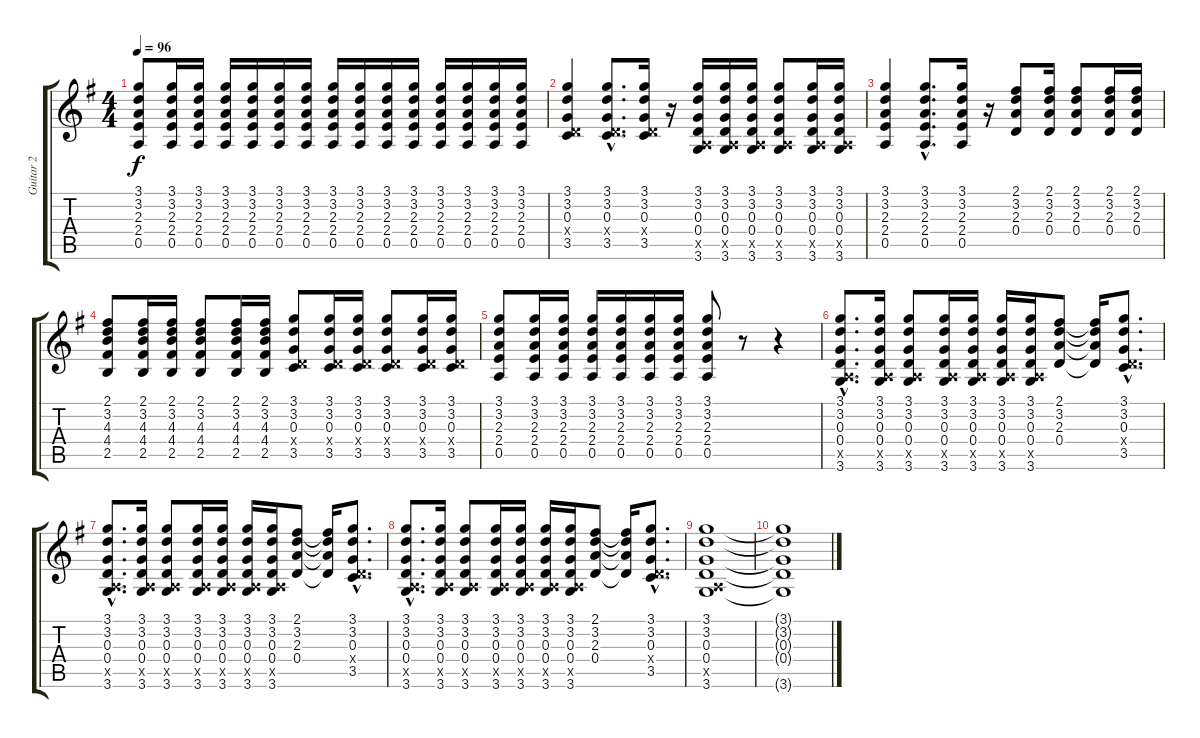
\track ("Guitar 2" "Guitar 2") {instrument overdrivenguitar}
\staff {score tabs}
\tuning (E4 B3 G3 D3 A2 E2) {hide}
\ts (4 4)
\tempo 96
\clef g2
\ks g
(3.1 3.2 2.3 2.4 0.5).8{dy f} (3.1 3.2 2.3 2.4 0.5).16 (3.1 3.2 2.3 2.4 0.5).16 (3.1 3.2 2.3 2.4 0.5).16 (3.1 3.2 2.3 2.4 0.5).16 (3.1 3.2 2.3 2.4 0.5).16 (3.1 3.2 2.3 2.4 0.5).16 (3.1 3.2 2.3 2.4 0.5).16 (3.1 3.2 2.3 2.4 0.5).16 (3.1 3.2 2.3 2.4 0.5).16 (3.1 3.2 2.3 2.4 0.5).16 (3.1 3.2 2.3 2.4 0.5).16 (3.1 3.2 2.3 2.4 0.5).16 (3.1 3.2 2.3 2.4 0.5).16 (3.1 3.2 2.3 2.4 0.5).16 |
(3.1 3.2 0.3 0.4{x} 3.5).4 (3.1{hac} 3.2{hac} 0.3{hac} 0.4{hac x} 3.5{hac}).8{d} (3.1 3.2 0.3 0.4{x} 3.5).16 r.16 (3.1 3.2 0.3 0.4 0.5{x} 3.6).16 (3.1 3.2 0.3 0.4 0.5{x} 3.6).16 (3.1 3.2 0.3 0.4 0.5{x} 3.6).16 (3.1 3.2 0.3 0.4 0.5{x} 3.6).8 (3.1 3.2 0.3 0.4 0.5{x} 3.6).16 (3.1 3.2 0.3 0.4 0.5{x} 3.6).16 |
(3.1 3.2 2.3 2.4 0.5).4 (3.1{hac} 3.2{hac} 2.3{hac} 2.4{hac} 0.5{hac}).8{d} (3.1 3.2 2.3 2.4 0.5).16 r.16 (2.1 3.2 2.3 0.4).8 (2.1 3.2 2.3 0.4).16 (2.1 3.2 2.3 0.4).8 (2.1 3.2 2.3 0.4).16 (2.1 3.2 2.3 0.4).16 |
(2.1 3.2 4.3 4.4 2.5).8 (2.1 3.2 4.3 4.4 2.5).16 (2.1 3.2 4.3 4.4 2.5).16 (2.1 3.2 4.3 4.4 2.5).8 (2.1 3.2 4.3 4.4 2.5).16 (2.1 3.2 4.3 4.4 2.5).16 (3.1 3.2 0.3 0.4{x} 3.5).8 (3.1 3.2 0.3 0.4{x} 3.5).16 (3.1 3.2 0.3 0.4{x} 3.5).16 (3.1 3.2 0.3 0.4{x} 3.5).8 (3.1 3.2 0.3 0.4{x} 3.5).16 (3.1 3.2 0.3 0.4{x} 3.5).16 |
(3.1 3.2 2.3 2.4 0.5).8 (3.1 3.2 2.3 2.4 0.5).16 (3.1 3.2 2.3 2.4 0.5).16 (3.1 3.2 2.3 2.4 0.5).16 (3.1 3.2 2.3 2.4 0.5).16 (3.1 3.2 2.3 2.4 0.5).16 (3.1 3.2 2.3 2.4 0.5).16 (3.1 3.2 2.3 2.4 0.5).8 r.8 r.4 |
(3.1{hac} 3.2{hac} 0.3{hac} 0.4{hac} 0.5{hac x} 3.6{hac}).8{d} (3.1 3.2 0.3 0.4 0.5{x} 3.6).16 (3.1 3.2 0.3 0.4 0.5{x} 3.6).8 (3.1 3.2 0.3 0.4 0.5{x} 3.6).16 (3.1 3.2 0.3 0.4 0.5{x} 3.6).16 (3.1 3.2 0.3 0.4 0.5{x} 3.6).16 (3.1 3.2 0.3 0.4 0.5{x} 3.6).16 (2.1 3.2 2.3 0.4).8 (2.1{t} 3.2{t} 2.3{t} 0.4{t}).16 (3.1{hac} 3.2{hac} 0.3{hac} 0.4{hac x} 3.5{hac}).8{d} |
(3.1{hac} 3.2{hac} 0.3{hac} 0.4{hac} 0.5{hac x} 3.6{hac}).8{d} (3.1 3.2 0.3 0.4 0.5{x} 3.6).16 (3.1 3.2 0.3 0.4 0.5{x} 3.6).8 (3.1 3.2 0.3 0.4 0.5{x} 3.6).16 (3.1 3.2 0.3 0.4 0.5{x} 3.6).16 (3.1 3.2 0.3 0.4 0.5{x} 3.6).16 (3.1 3.2 0.3 0.4 0.5{x} 3.6).16 (2.1 3.2 2.3 0.4).8 (2.1{t} 3.2{t} 2.3{t} 0.4{t}).16 (3.1{hac} 3.2{hac} 0.3{hac} 0.4{hac x} 3.5{hac}).8{d} |
(3.1{hac} 3.2{hac} 0.3{hac} 0.4{hac} 0.5{hac x} 3.6{hac}).8{d} (3.1 3.2 0.3 0.4 0.5{x} 3.6).16 (3.1 3.2 0.3 0.4 0.5{x} 3.6).8 (3.1 3.2 0.3 0.4 0.5{x} 3.6).16 (3.1 3.2 0.3 0.4 0.5{x} 3.6).16 (3.1 3.2 0.3 0.4 0.5{x} 3.6).16 (3.1 3.2 0.3 0.4 0.5{x} 3.6).16 (2.1 3.2 2.3 0.4).8 (2.1{t} 3.2{t} 2.3{t} 0.4{t}).16 (3.1{hac} 3.2{hac} 0.3{hac} 0.4{hac x} 3.5{hac}).8{d} |
(3.1 3.2 0.3 0.4 0.5{x} 3.6).1 |
(3.1{t} 3.2{t} 0.3{t} 0.4{t} 3.6{t}).1
